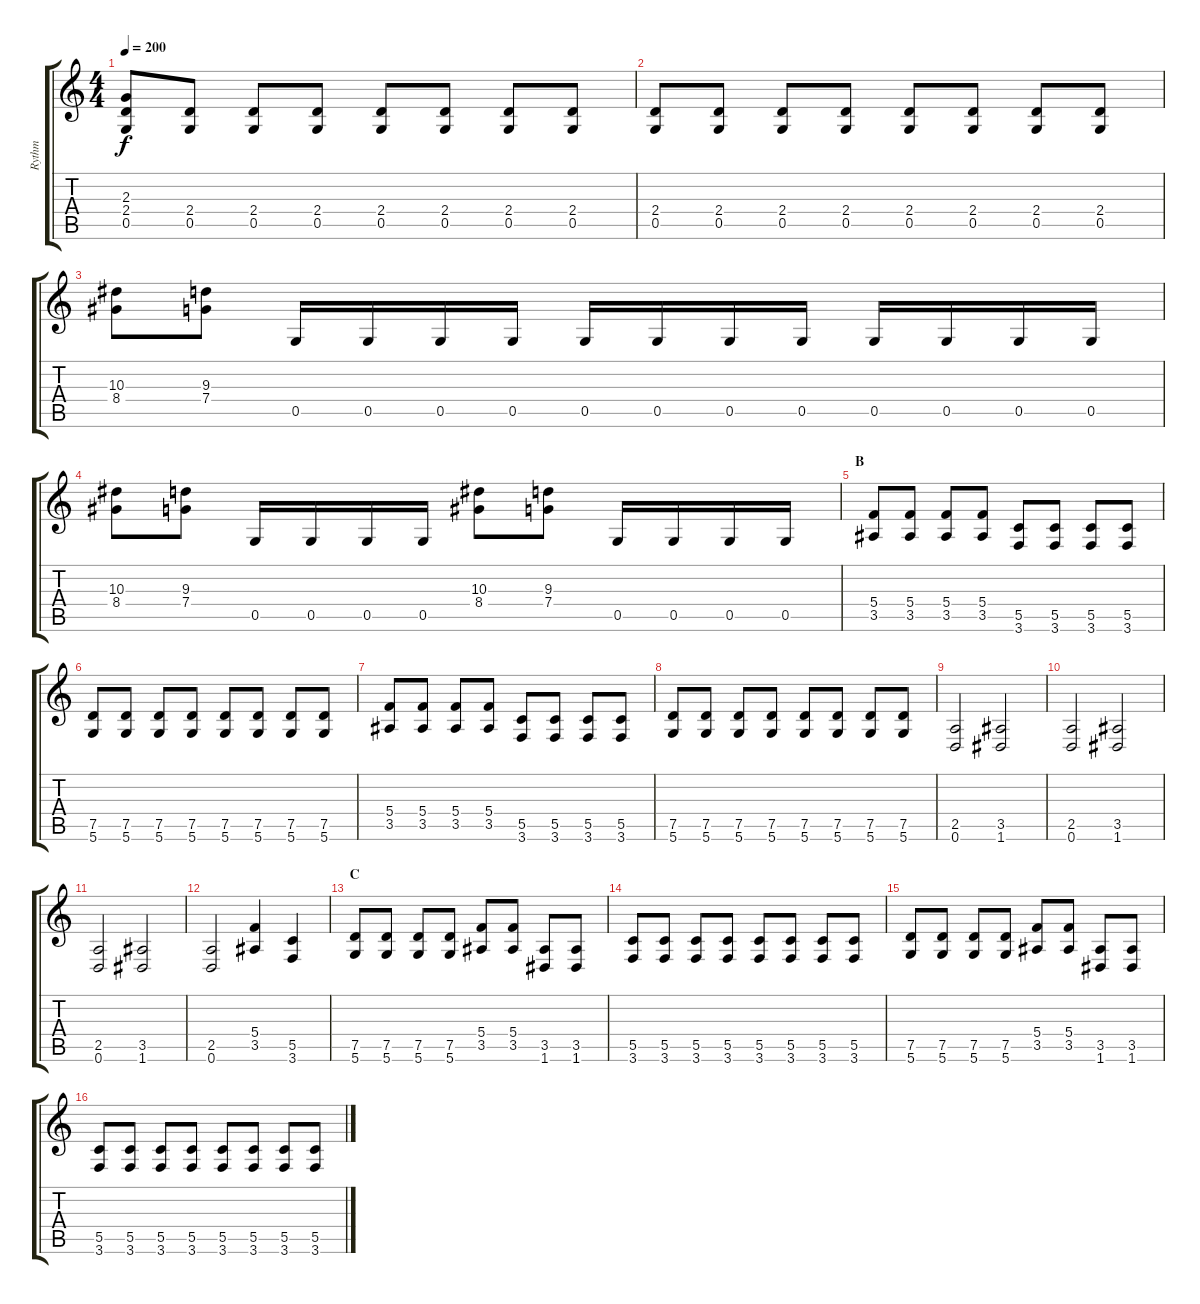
\track ("Rythm" "Rythm") {instrument distortionguitar}
\staff {score tabs}
\tuning (D4 A3 F3 C3 G2 D2) {hide}
\ts (4 4)
\tempo 200
\clef g2
\ks c
(2.3 2.4 0.5).8{dy f} (2.4 0.5).8 (2.4 0.5).8 (2.4 0.5).8 (2.4 0.5).8 (2.4 0.5).8 (2.4 0.5).8 (2.4 0.5).8 |
(2.4 0.5).8 (2.4 0.5).8 (2.4 0.5).8 (2.4 0.5).8 (2.4 0.5).8 (2.4 0.5).8 (2.4 0.5).8 (2.4 0.5).8 |
(10.3 8.4).8 (9.3 7.4).8 0.5.16 0.5.16 0.5.16 0.5.16 0.5.16 0.5.16 0.5.16 0.5.16 0.5.16 0.5.16 0.5.16 0.5.16 |
(10.3 8.4).8 (9.3 7.4).8 0.5.16 0.5.16 0.5.16 0.5.16 (10.3 8.4).8 (9.3 7.4).8 0.5.16 0.5.16 0.5.16 0.5.16 |
\section ("" "B")
(5.4 3.5).8 (5.4 3.5).8 (5.4 3.5).8 (5.4 3.5).8 (5.5 3.6).8 (5.5 3.6).8 (5.5 3.6).8 (5.5 3.6).8 |
(7.5 5.6).8 (7.5 5.6).8 (7.5 5.6).8 (7.5 5.6).8 (7.5 5.6).8 (7.5 5.6).8 (7.5 5.6).8 (7.5 5.6).8 |
(5.4 3.5).8 (5.4 3.5).8 (5.4 3.5).8 (5.4 3.5).8 (5.5 3.6).8 (5.5 3.6).8 (5.5 3.6).8 (5.5 3.6).8 |
(7.5 5.6).8 (7.5 5.6).8 (7.5 5.6).8 (7.5 5.6).8 (7.5 5.6).8 (7.5 5.6).8 (7.5 5.6).8 (7.5 5.6).8 |
(2.5 0.6).2 (3.5 1.6).2 |
(2.5 0.6).2 (3.5 1.6).2 |
(2.5 0.6).2 (3.5 1.6).2 |
(2.5 0.6).2 (5.4 3.5).4 (5.5 3.6).4 |
\section ("" "C")
(7.5 5.6).8 (7.5 5.6).8 (7.5 5.6).8 (7.5 5.6).8 (5.4 3.5).8 (5.4 3.5).8 (3.5 1.6).8 (3.5 1.6).8 |
(5.5 3.6).8 (5.5 3.6).8 (5.5 3.6).8 (5.5 3.6).8 (5.5 3.6).8 (5.5 3.6).8 (5.5 3.6).8 (5.5 3.6).8 |
(7.5 5.6).8 (7.5 5.6).8 (7.5 5.6).8 (7.5 5.6).8 (5.4 3.5).8 (5.4 3.5).8 (3.5 1.6).8 (3.5 1.6).8 |
(5.5 3.6).8 (5.5 3.6).8 (5.5 3.6).8 (5.5 3.6).8 (5.5 3.6).8 (5.5 3.6).8 (5.5 3.6).8 (5.5 3.6).8
